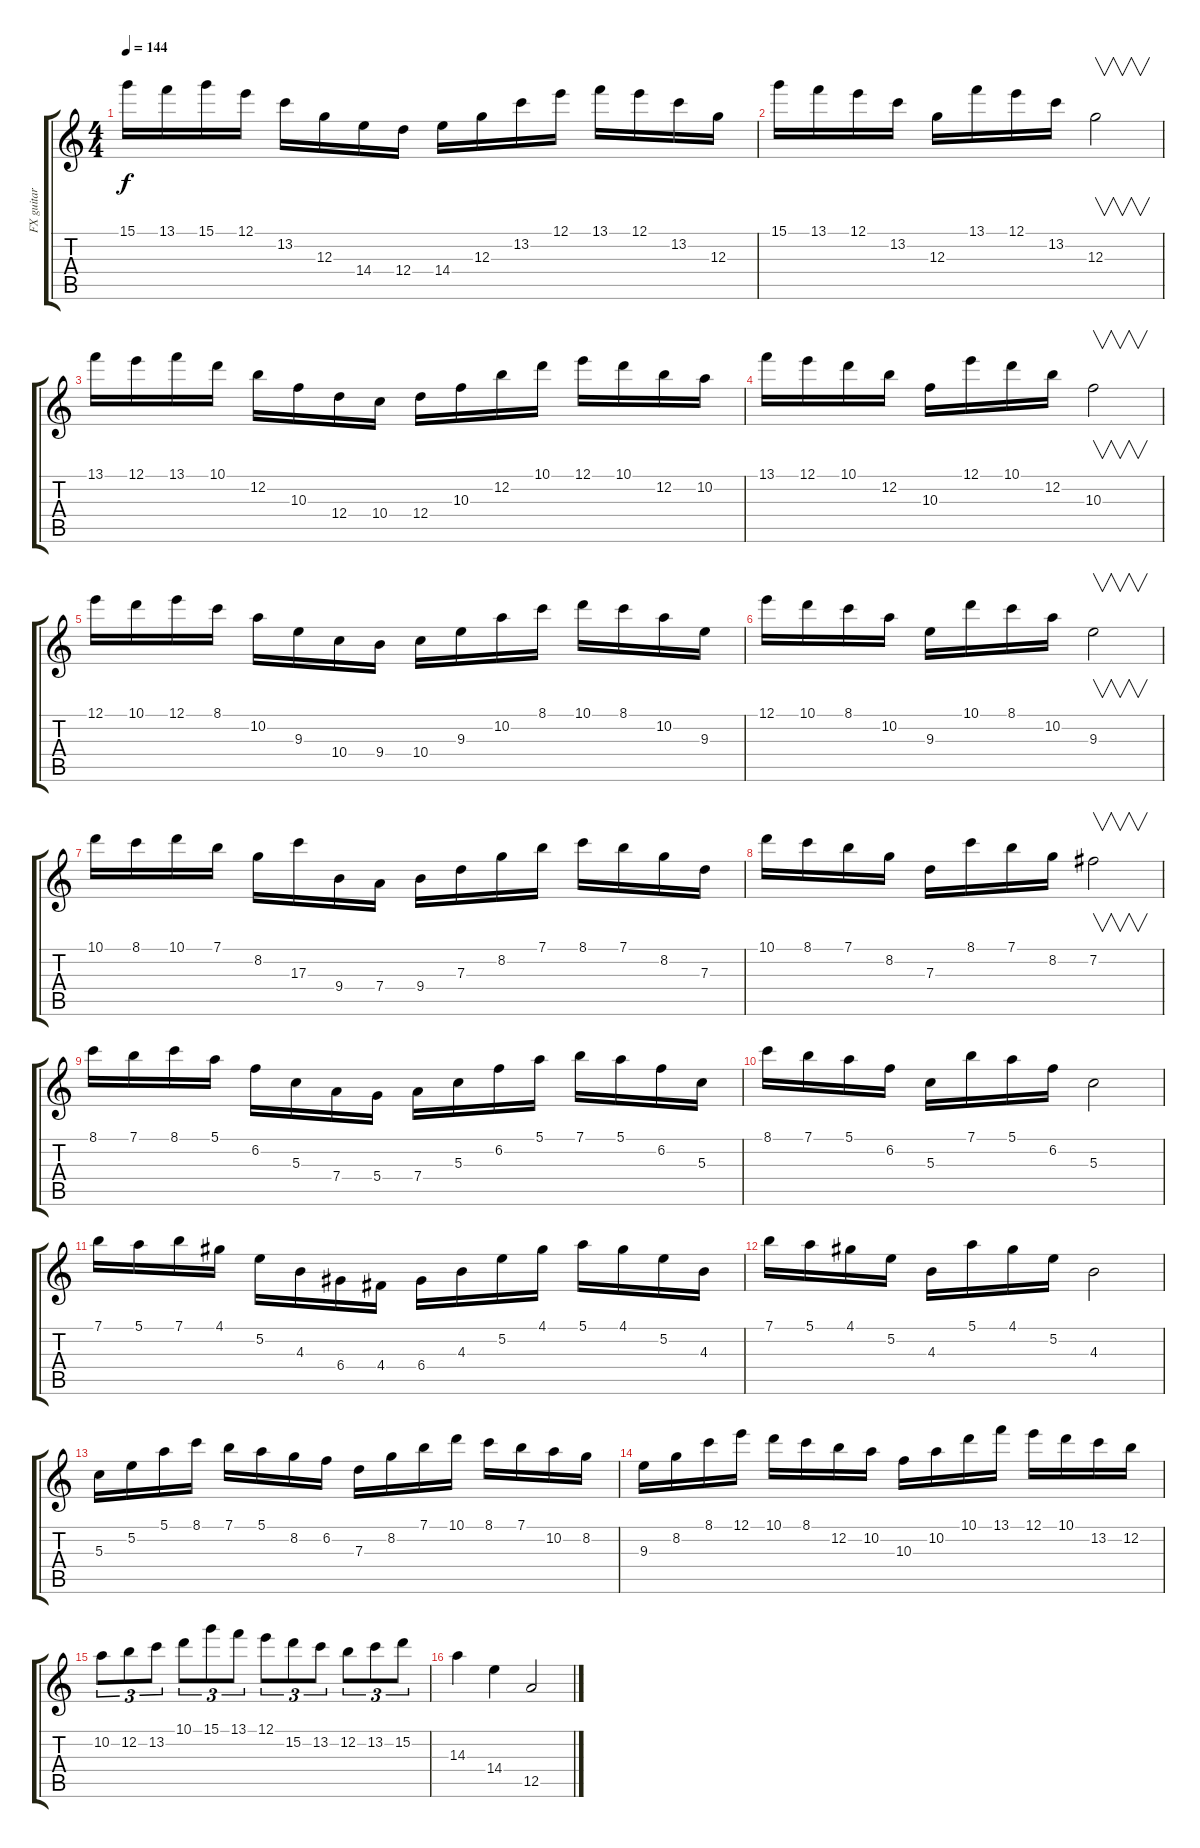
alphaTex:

\track ("FX guitar" "FX guitar") {instrument distortionguitar}
\staff {score tabs}
\tuning (E4 B3 G3 D3 A2 E2) {hide}
\ts (4 4)
\tempo 144
\clef g2
\ks c
15.1.16{dy f instrument distortionguitar} 13.1.16 15.1.16 12.1.16 13.2.16 12.3.16 14.4.16 12.4.16 14.4.16 12.3.16 13.2.16 12.1.16 13.1.16 12.1.16 13.2.16 12.3.16 |
15.1.16 13.1.16 12.1.16 13.2.16 12.3.16 13.1.16 12.1.16 13.2.16 12.3.2{v} |
13.1.16 12.1.16 13.1.16 10.1.16 12.2.16 10.3.16 12.4.16 10.4.16 12.4.16 10.3.16 12.2.16 10.1.16 12.1.16 10.1.16 12.2.16 10.2.16 |
13.1.16 12.1.16 10.1.16 12.2.16 10.3.16 12.1.16 10.1.16 12.2.16 10.3.2{v} |
12.1.16 10.1.16 12.1.16 8.1.16 10.2.16 9.3.16 10.4.16 9.4.16 10.4.16 9.3.16 10.2.16 8.1.16 10.1.16 8.1.16 10.2.16 9.3.16 |
12.1.16 10.1.16 8.1.16 10.2.16 9.3.16 10.1.16 8.1.16 10.2.16 9.3.2{v} |
10.1.16 8.1.16 10.1.16 7.1.16 8.2.16 17.3.16 9.4.16 7.4.16 9.4.16 7.3.16 8.2.16 7.1.16 8.1.16 7.1.16 8.2.16 7.3.16 |
10.1.16 8.1.16 7.1.16 8.2.16 7.3.16 8.1.16 7.1.16 8.2.16 7.2.2{v} |
8.1.16 7.1.16 8.1.16 5.1.16 6.2.16 5.3.16 7.4.16 5.4.16 7.4.16 5.3.16 6.2.16 5.1.16 7.1.16 5.1.16 6.2.16 5.3.16 |
8.1.16 7.1.16 5.1.16 6.2.16 5.3.16 7.1.16 5.1.16 6.2.16 5.3.2 |
7.1.16 5.1.16 7.1.16 4.1.16 5.2.16 4.3.16 6.4.16 4.4.16 6.4.16 4.3.16 5.2.16 4.1.16 5.1.16 4.1.16 5.2.16 4.3.16 |
7.1.16 5.1.16 4.1.16 5.2.16 4.3.16 5.1.16 4.1.16 5.2.16 4.3.2 |
5.3.16 5.2.16 5.1.16 8.1.16 7.1.16 5.1.16 8.2.16 6.2.16 7.3.16 8.2.16 7.1.16 10.1.16 8.1.16 7.1.16 10.2.16 8.2.16 |
9.3.16 8.2.16 8.1.16 12.1.16 10.1.16 8.1.16 12.2.16 10.2.16 10.3.16 10.2.16 10.1.16 13.1.16 12.1.16 10.1.16 13.2.16 12.2.16 |
10.2.8{tu (3 2)} 12.2.8{tu (3 2)} 13.2.8{tu (3 2)} 10.1.8{tu (3 2)} 15.1.8{tu (3 2)} 13.1.8{tu (3 2)} 12.1.8{tu (3 2)} 15.2.8{tu (3 2)} 13.2.8{tu (3 2)} 12.2.8{tu (3 2)} 13.2.8{tu (3 2)} 15.2.8{tu (3 2)} |
14.3.4 14.4.4 12.5.2
